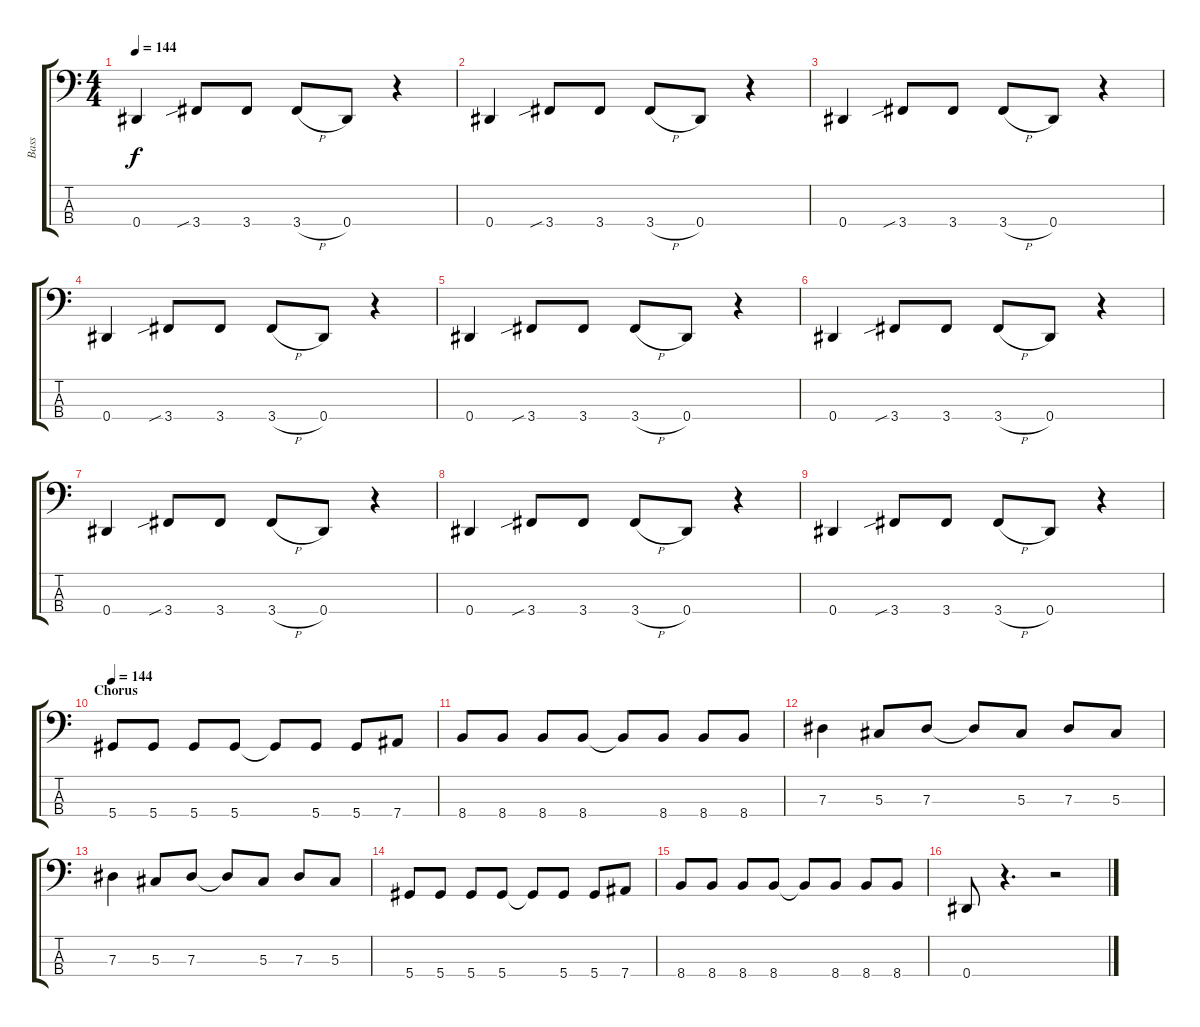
\track ("Bass" "Bass") {instrument electricbasspick}
\staff {score tabs}
\tuning (Gb2 Db2 Ab1 Eb1) {hide}
\ts (4 4)
\tempo 144
\clef f4
\ks c
0.4.4{dy f} 3.4{sib}.8 3.4.8 3.4{h}.8 0.4.8 r.4 |
0.4.4 3.4{sib}.8 3.4.8 3.4{h}.8 0.4.8 r.4 |
0.4.4 3.4{sib}.8 3.4.8 3.4{h}.8 0.4.8 r.4 |
0.4.4 3.4{sib}.8 3.4.8 3.4{h}.8 0.4.8 r.4 |
0.4.4 3.4{sib}.8 3.4.8 3.4{h}.8 0.4.8 r.4 |
0.4.4 3.4{sib}.8 3.4.8 3.4{h}.8 0.4.8 r.4 |
0.4.4 3.4{sib}.8 3.4.8 3.4{h}.8 0.4.8 r.4 |
0.4.4 3.4{sib}.8 3.4.8 3.4{h}.8 0.4.8 r.4 |
0.4.4 3.4{sib}.8 3.4.8 3.4{h}.8 0.4.8 r.4 |
\section ("" "Chorus")
\tempo 144
5.4.8 5.4.8 5.4.8 5.4.8 5.4{t}.8 5.4.8 5.4.8 7.4.8 |
8.4.8 8.4.8 8.4.8 8.4.8 8.4{t}.8 8.4.8 8.4.8 8.4.8 |
7.3.4 5.3.8 7.3.8 7.3{t}.8 5.3.8 7.3.8 5.3.8 |
7.3.4 5.3.8 7.3.8 7.3{t}.8 5.3.8 7.3.8 5.3.8 |
5.4.8 5.4.8 5.4.8 5.4.8 5.4{t}.8 5.4.8 5.4.8 7.4.8 |
8.4.8 8.4.8 8.4.8 8.4.8 8.4{t}.8 8.4.8 8.4.8 8.4.8 |
0.4.8 r.4{d} r.2
